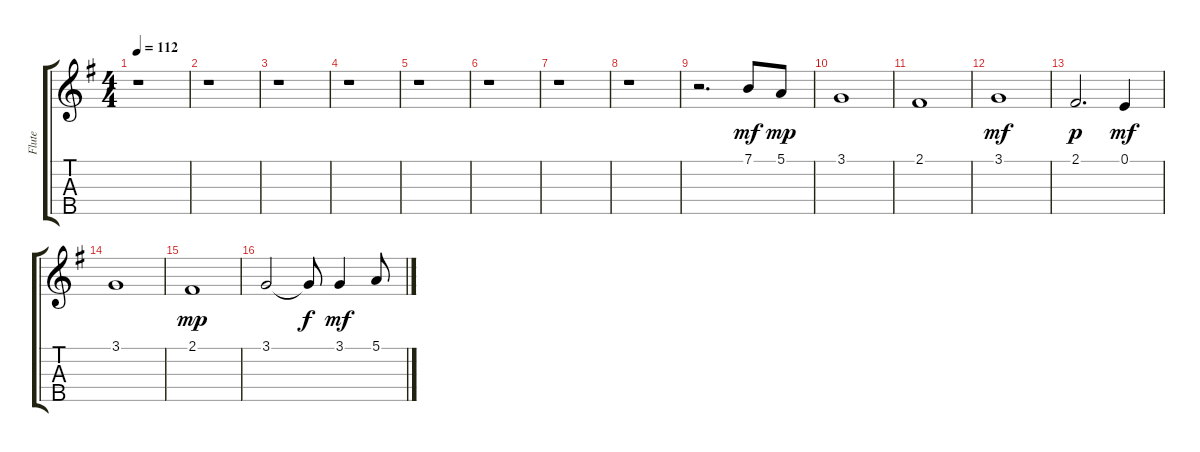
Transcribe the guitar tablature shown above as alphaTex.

\track ("Flute" "Flute") {instrument flute}
\staff {score tabs}
\tuning (E4 B3 G3 D3 A2) {hide}
\ts (4 4)
\tempo 112
\clef g2
\ks g
r.1{dy f} |
r.1 |
r.1 |
r.1 |
r.1 |
r.1 |
r.1 |
r.1 |
r.2{d} 7.1.8{dy mf} 5.1.8{dy mp} |
3.1.1 |
2.1.1 |
3.1.1{dy mf} |
2.1.2{d dy p} 0.1.4{dy mf} |
3.1.1 |
2.1.1{dy mp} |
3.1.2 3.1{t}.8{dy f} 3.1.4{dy mf} 5.1.8
